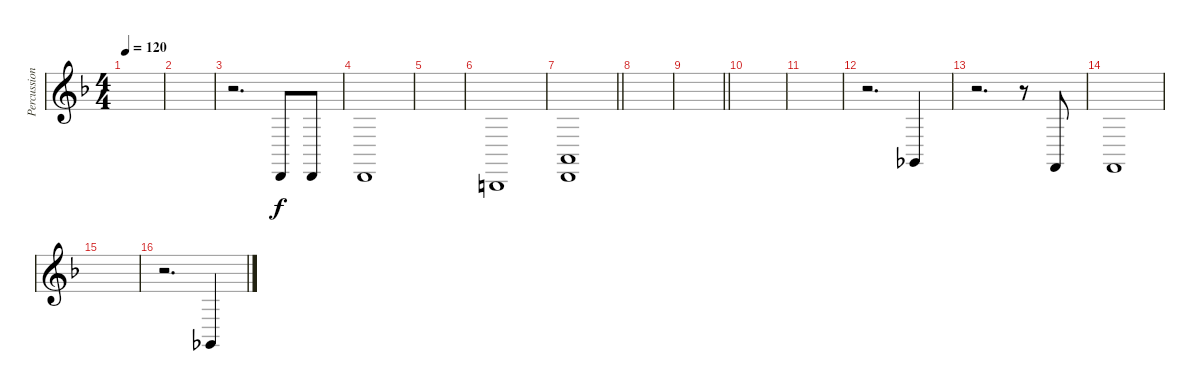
\track ("Percussion" "Percussion") {instrument timpani}
\staff {score}
\tuning (E4 B3 G3 D3 A2 E2 B1) {hide}
\ts (4 4)
\tempo 120
\clef g2
\ks f
|
|
r.2{d} 3.7.8 3.7.8 |
3.7.1 |
|
0.7.1 |
\barLineRight lightlight
(5.6 3.7).1 |
\section ("" "")
|
\barLineRight lightlight
|
\section ("" "")
|
|
r.2{d} 2.6.4 |
r.2{d} r.8 1.6.8 |
1.6.1 |
|
r.2{d} 2.6.4
